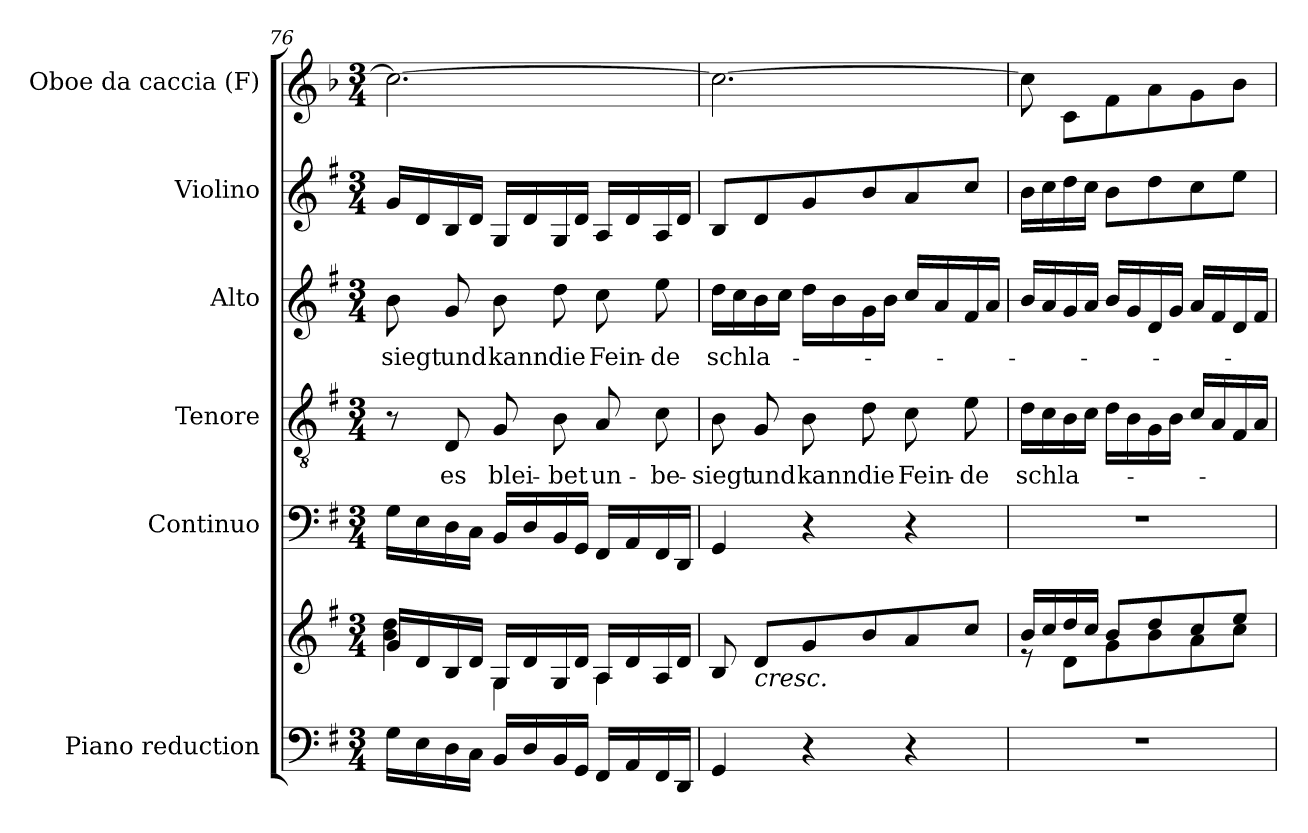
**kern	**kern	**kern	**kern	**text	**kern	**text	**kern	**kern
*part6	*part6	*part5	*part4	*part4	*part3	*part3	*part2	*part1
*staff7	*staff6	*staff5	*staff4	*staff4	*staff3	*staff3	*staff2	*staff1
*I"Piano reduction	*	*I"Continuo	*I"Tenore	*	*I"Alto	*	*I"Violino	*I"Oboe da caccia (F)
*I'Pno	*	*	*	*	*	*	*I'Vln	*
*clefF4	*clefG2	*clefF4	*clefGv2	*	*clefG2	*	*clefG2	*clefG2
*	*	*	*	*	*	*	*	*ITrd12c21
*k[f#]	*k[f#]	*k[f#]	*k[f#]	*	*k[f#]	*	*k[f#]	*k[b-]
*M3/4	*M3/4	*M3/4	*M3/4	*	*M3/4	*	*M3/4	*M3/4
=76	=76	=76	=76	=76	=76	=76	=76	=76
*	*^	*	*	*	*	*	*	*
!	!	!	!	!	!	!	!LO:LY:b	!	!
16G\LL	16g/LL	4b\ 4dd\	16G\LL	8r	.	8b\	siegt	16g/LL	2.c\_
16E\	16d/	.	16E\	.	.	.	.	16d/	.
!	!	!	!	!	!LO:LY:b	!	!LO:LY:b	!	!
16D\	16B/	.	16D\	8D/	es	8g/	und	16B/	.
16C\JJ	16d/JJ	.	16C\JJ	.	.	.	.	16d/JJ	.
!	!	!	!	!	!LO:LY:b	!	!LO:LY:b	!	!
16BB/LL	16G/LL	4G\	16BB/LL	8G/	blei-	8b\	kann	16G/LL	.
16D/	16d/	.	16D/	.	.	.	.	16d/	.
!	!	!	!	!	!LO:LY:b	!	!LO:LY:b	!	!
16BB/	16G/	.	16BB/	8B\	bet	8dd\	die	16G/	.
16GG/JJ	16d/JJ	.	16GG/JJ	.	.	.	.	16d/JJ	.
!	!	!	!	!	!LO:LY:b	!	!LO:LY:b	!	!
16FF#/LL	16A/LL	4A\	16FF#/LL	8A/	un-	8cc\	Fein-	16A/LL	.
16AA/	16d/	.	16AA/	.	.	.	.	16d/	.
!	!	!	!	!	!LO:LY:b	!	!LO:LY:b	!	!
16FF#/	16A/	.	16FF#/	8c\	be-	8ee\	de	16A/	.
16DD/JJ	16d/JJ	.	16DD/JJ	.	.	.	.	16d/JJ	.
*	*v	*v	*	*	*	*	*	*	*
!!LO:LB:g=z
=77	=77	=77	=77	=77	=77	=77	=77	=77
!	!	!	!	!LO:LY:b	!	!LO:LY:b	!	!
4GG/	8B/	4GG/	8B\	siegt	16dd\LL	schla-	8B/L	2.c\_
.	.	.	.	.	16cc\	.	.	.
!	!LO:TX:b:i:t=cresc.	!	!	!	!	!	!	!
!	!	!	!	!LO:LY:b	!	!	!	!
.	8d/L	.	8G/	und	16b\	.	8d/	.
.	.	.	.	.	16cc\JJ	.	.	.
!	!	!	!	!LO:LY:b	!	!	!	!
4r	8g/	4r	8B\	kann	16dd\LL	.	8g/	.
.	.	.	.	.	16b\	.	.	.
!	!	!	!	!LO:LY:b	!	!	!	!
.	8b/	.	8d\	die	16g\	.	8b/	.
.	.	.	.	.	16b\JJ	.	.	.
!	!	!	!	!LO:LY:b	!	!	!	!
4r	8a/	4r	8c\	Fein-	16cc/LL	.	8a/	.
.	.	.	.	.	16a/	.	.	.
!	!	!	!	!LO:LY:b	!	!	!	!
.	8cc/J	.	8e\	de	16f#/	.	8cc/J	.
.	.	.	.	.	16a/JJ	.	.	.
=78	=78	=78	=78	=78	=78	=78	=78	=78
*	*^	*	*	*	*	*	*	*
!	!	!	!	!	!LO:LY:b	!	!	!	!
2.r	16b/LL	8re	2.r	16d\LL	schla-	16b/LL	.	16b\LL	8c\]
.	16cc/	.	.	16c\	.	16a/	.	16cc\	.
.	16dd/	8d\L	.	16B\	.	16g/	.	16dd\	8C\L
.	16cc/JJ	.	.	16c\JJ	.	16a/JJ	.	16cc\JJ	.
.	8b/L	8g\	.	16d\LL	.	16b/LL	.	8b\L	8F\
.	.	.	.	16B\	.	16g/	.	.	.
.	8dd/	8b\	.	16G\	.	16d/	.	8dd\	8A\
.	.	.	.	16B\JJ	.	16g/JJ	.	.	.
.	8cc/	8a\	.	16c/LL	.	16a/LL	.	8cc\	8G\
.	.	.	.	16A/	.	16f#/	.	.	.
.	8ee/J	8cc\J	.	16F#/	.	16d/	.	8ee\J	8B-\J
.	.	.	.	16A/JJ	.	16f#/JJ	.	.	.
*	*v	*v	*	*	*	*	*	*	*
=	=	=	=	=	=	=	=	=
*-	*-	*-	*-	*-	*-	*-	*-	*-
